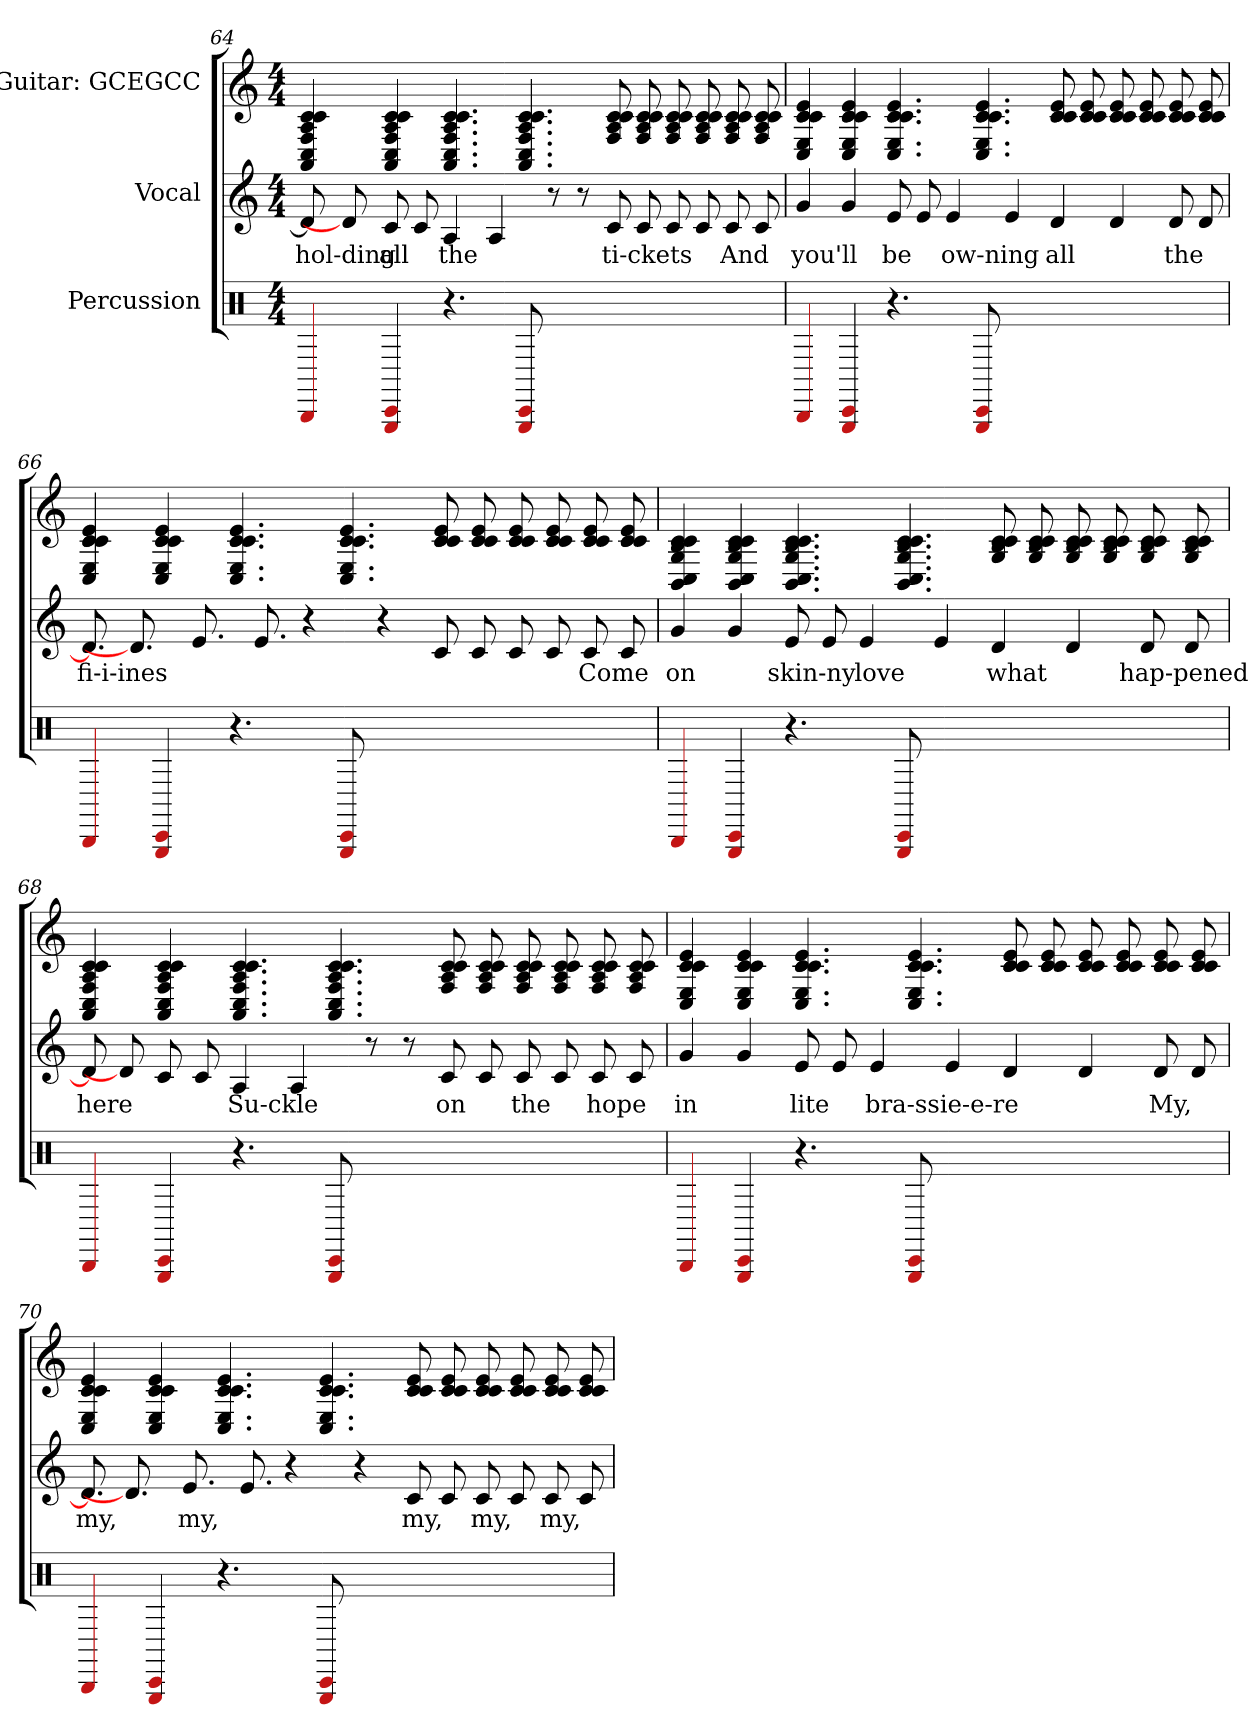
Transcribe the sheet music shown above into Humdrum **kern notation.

**kern	**kern	**text	**kern
*part3	*part2	*part2	*part1
*staff3	*staff2	*staff2	*staff1
*I"Percussion	*I"Vocal	*	*I"Guitar: GCEGCC
*clefX	*	*	*
*k[]	*k[]	*	*k[]
*M4/4	*M4/4	*	*M4/4
=64	=64	=64	=64
4BBB	8d]	hol-ding	4c 4c 4A 4F 4C 4AA
.	8d]	.	.
4GGG 4CC#	8c	all	4c 4c 4A 4F 4C 4AA
.	8c	.	.
4.r	4A	the	4.c 4.c 4.A 4.F 4.C 4.AA
.	4A	.	.
8GGG 8CC#	.	.	4.c 4.c 4.A 4.F 4.C 4.AA
1ryy	8r	.	.
.	8r	.	.
.	8c	ti-ckets	8c 8c 8A 8F
.	8c	.	8c 8c 8A 8F
.	8c	.	8c 8c 8A 8F
.	8c	.	8c 8c 8A 8F
.	8c	And	8c 8c 8A 8F
.	8c	.	8c 8c 8A 8F
=65	=65	=65	=65
4BBB	4g	you'll	4c 4c 4e 4c 4C 4E
4GGG 4CC#	4g	.	4c 4c 4e 4c 4C 4E
4.r	8e	be	4.c 4.c 4.e 4.c 4.C 4.E
.	8e	.	.
.	4e	ow-ning	.
8GGG 8CC#	.	.	4.c 4.c 4.e 4.c 4.C 4.E
1ryy	4e	.	.
.	4d	all	8c 8c 8e 8c
.	.	.	8c 8c 8e 8c
.	4d	.	8c 8c 8e 8c
.	.	.	8c 8c 8e 8c
.	8d	the	8c 8c 8e 8c
.	8d	.	8c 8c 8e 8c
=66	=66	=66	=66
4BBB	8.d]	fi-i-ines	4c 4c 4e 4c 4C 4E
.	8.d]	.	.
4GGG 4CC#	.	.	4c 4c 4e 4c 4C 4E
.	8.e	.	.
4.r	.	.	4.c 4.c 4.e 4.c 4.C 4.E
.	8.e	.	.
.	4r	.	.
8GGG 8CC#	.	.	4.c 4.c 4.e 4.c 4.C 4.E
1ryy	4r	.	.
.	8c	.	8c 8c 8e 8c
.	8c	.	8c 8c 8e 8c
.	8c	.	8c 8c 8e 8c
.	8c	.	8c 8c 8e 8c
.	8c	Come	8c 8c 8e 8c
.	8c	.	8c 8c 8e 8c
=67	=67	=67	=67
4BBB	4g	on	4c 4c 4B 4G 4C 4BB
4GGG 4CC#	4g	.	4c 4c 4B 4G 4C 4BB
4.r	8e	skin-ny	4.c 4.c 4.B 4.G 4.C 4.BB
.	8e	.	.
.	4e	love	.
8GGG 8CC#	.	.	4.c 4.c 4.B 4.G 4.C 4.BB
1ryy	4e	.	.
.	4d	what	8c 8c 8B 8G
.	.	.	8c 8c 8B 8G
.	4d	.	8c 8c 8B 8G
.	.	.	8c 8c 8B 8G
.	8d	hap-pened	8c 8c 8B 8G
.	8d	.	8c 8c 8B 8G
=68	=68	=68	=68
4BBB	8d]	here	4c 4c 4A 4F 4C 4AA
.	8d]	.	.
4GGG 4CC#	8c	.	4c 4c 4A 4F 4C 4AA
.	8c	.	.
4.r	4A	Su-ckle	4.c 4.c 4.A 4.F 4.C 4.AA
.	4A	.	.
8GGG 8CC#	.	.	4.c 4.c 4.A 4.F 4.C 4.AA
1ryy	8r	.	.
.	8r	.	.
.	8c	on	8c 8c 8A 8F
.	8c	.	8c 8c 8A 8F
.	8c	the	8c 8c 8A 8F
.	8c	.	8c 8c 8A 8F
.	8c	hope	8c 8c 8A 8F
.	8c	.	8c 8c 8A 8F
=69	=69	=69	=69
4BBB	4g	in	4c 4c 4e 4c 4C 4E
4GGG 4CC#	4g	.	4c 4c 4e 4c 4C 4E
4.r	8e	lite	4.c 4.c 4.e 4.c 4.C 4.E
.	8e	.	.
.	4e	bra-ssie-e-re	.
8GGG 8CC#	.	.	4.c 4.c 4.e 4.c 4.C 4.E
1ryy	4e	.	.
.	4d	.	8c 8c 8e 8c
.	.	.	8c 8c 8e 8c
.	4d	.	8c 8c 8e 8c
.	.	.	8c 8c 8e 8c
.	8d	My,	8c 8c 8e 8c
.	8d	.	8c 8c 8e 8c
=70	=70	=70	=70
4BBB	8.d]	my,	4c 4c 4e 4c 4C 4E
.	8.d]	.	.
4GGG 4CC#	.	.	4c 4c 4e 4c 4C 4E
.	8.e	my,	.
4.r	.	.	4.c 4.c 4.e 4.c 4.C 4.E
.	8.e	.	.
.	4r	.	.
8GGG 8CC#	.	.	4.c 4.c 4.e 4.c 4.C 4.E
1ryy	4r	.	.
.	8c	my,	8c 8c 8e 8c
.	8c	.	8c 8c 8e 8c
.	8c	my,	8c 8c 8e 8c
.	8c	.	8c 8c 8e 8c
.	8c	my,	8c 8c 8e 8c
.	8c	.	8c 8c 8e 8c
=	=	=	=
*-	*-	*-	*-
